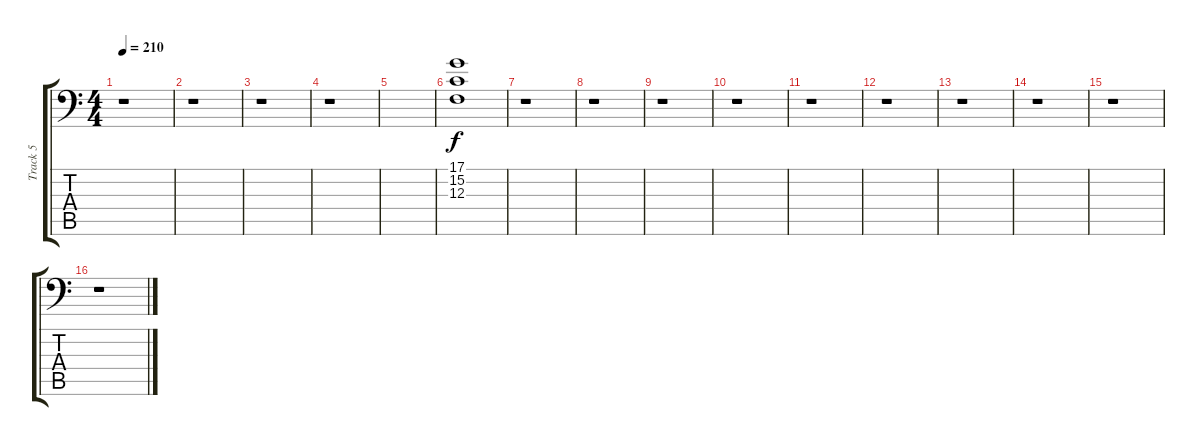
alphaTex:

\track ("Track 5" "Track 5") {instrument reversecymbal}
\staff {score tabs}
\tuning (D3 A2 F2 C1 G0 C0) {hide}
\ts (4 4)
\tempo 210
\clef f4
\ks c
r.1{dy f} |
r.1 |
r.1 |
r.1 |
|
(17.1 15.2 12.3).1 |
r.1 |
r.1 |
r.1 |
r.1 |
r.1 |
r.1 |
r.1 |
r.1 |
r.1 |
r.1
